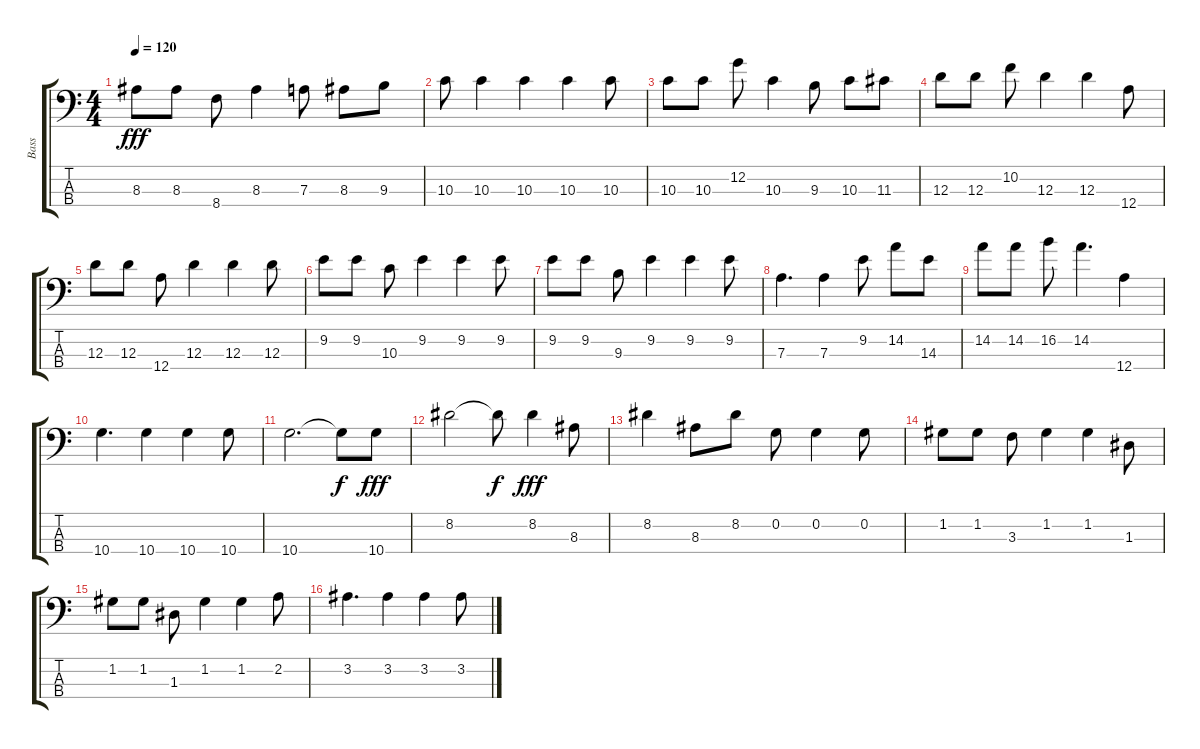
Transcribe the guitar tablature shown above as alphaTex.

\track ("Bass" "Bass") {instrument synthbass1}
\staff {score tabs}
\tuning (C-1 G2 D2 A1) {hide}
\ts (4 4)
\tempo 120
\clef f4
\ks c
8.3.8{dy fff} 8.3.8 8.4.8 8.3.4 7.3.8 8.3.8 9.3.8 |
10.3.8 10.3.4 10.3.4 10.3.4 10.3.8 |
10.3.8 10.3.8 12.2.8 10.3.4 9.3.8 10.3.8 11.3.8 |
12.3.8 12.3.8 10.2.8 12.3.4 12.3.4 12.4.8 |
12.3.8 12.3.8 12.4.8 12.3.4 12.3.4 12.3.8 |
9.2.8 9.2.8 10.3.8 9.2.4 9.2.4 9.2.8 |
9.2.8 9.2.8 9.3.8 9.2.4 9.2.4 9.2.8 |
7.3.4{d} 7.3.4 9.2.8 14.2.8 14.3.8 |
14.2.8 14.2.8 16.2.8 14.2.4{d} 12.4.4 |
10.4.4{d} 10.4.4 10.4.4 10.4.8 |
10.4.2{d} 10.4{t}.8{dy f} 10.4.8{dy fff} |
8.2.2 8.2{t}.8{dy f} 8.2.4{dy fff} 8.3.8 |
8.2.4 8.3.8 8.2.8 0.2.8 0.2.4 0.2.8 |
1.2.8 1.2.8 3.3.8 1.2.4 1.2.4 1.3.8 |
1.2.8 1.2.8 1.3.8 1.2.4 1.2.4 2.2.8 |
3.2.4{d} 3.2.4 3.2.4 3.2.8
